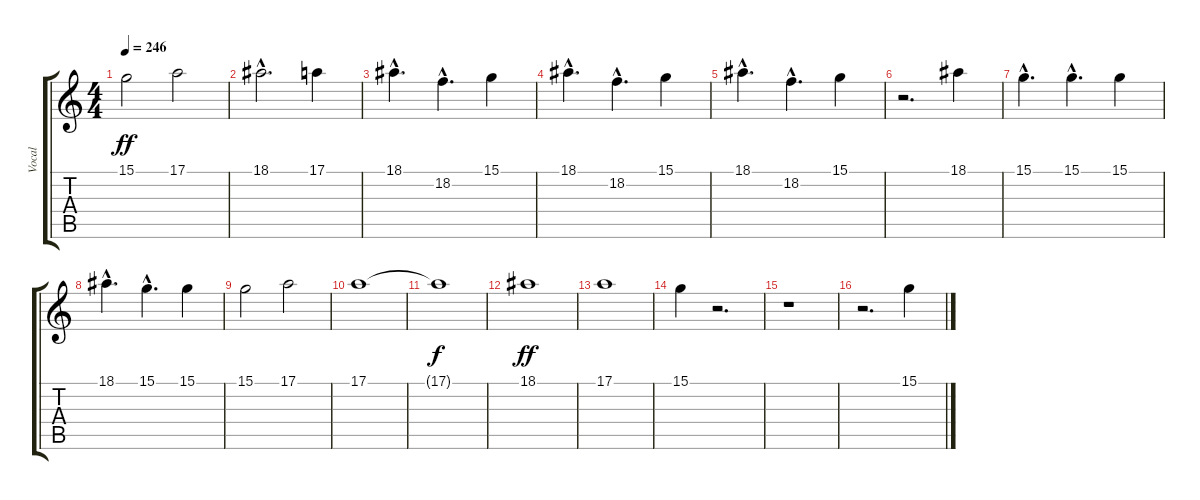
\track ("Vocal" "Vocal") {instrument synthvoice}
\staff {score tabs}
\tuning (E4 B3 G3 D3 A2 E2) {hide}
\ts (4 4)
\tempo 246
\clef g2
\ks c
15.1.2{dy ff} 17.1.2 |
18.1{hac}.2{d} 17.1.4 |
18.1{hac}.4{d} 18.2{hac}.4{d} 15.1.4 |
18.1{hac}.4{d} 18.2{hac}.4{d} 15.1.4 |
18.1{hac}.4{d} 18.2{hac}.4{d} 15.1.4 |
r.2{d} 18.1.4 |
15.1{hac}.4{d} 15.1{hac}.4{d} 15.1.4 |
18.1{hac}.4{d} 15.1{hac}.4{d} 15.1.4 |
15.1.2 17.1.2 |
17.1.1 |
17.1{t}.1{dy f} |
18.1.1{dy ff} |
17.1.1 |
15.1.4 r.2{d} |
r.1 |
r.2{d} 15.1.4
